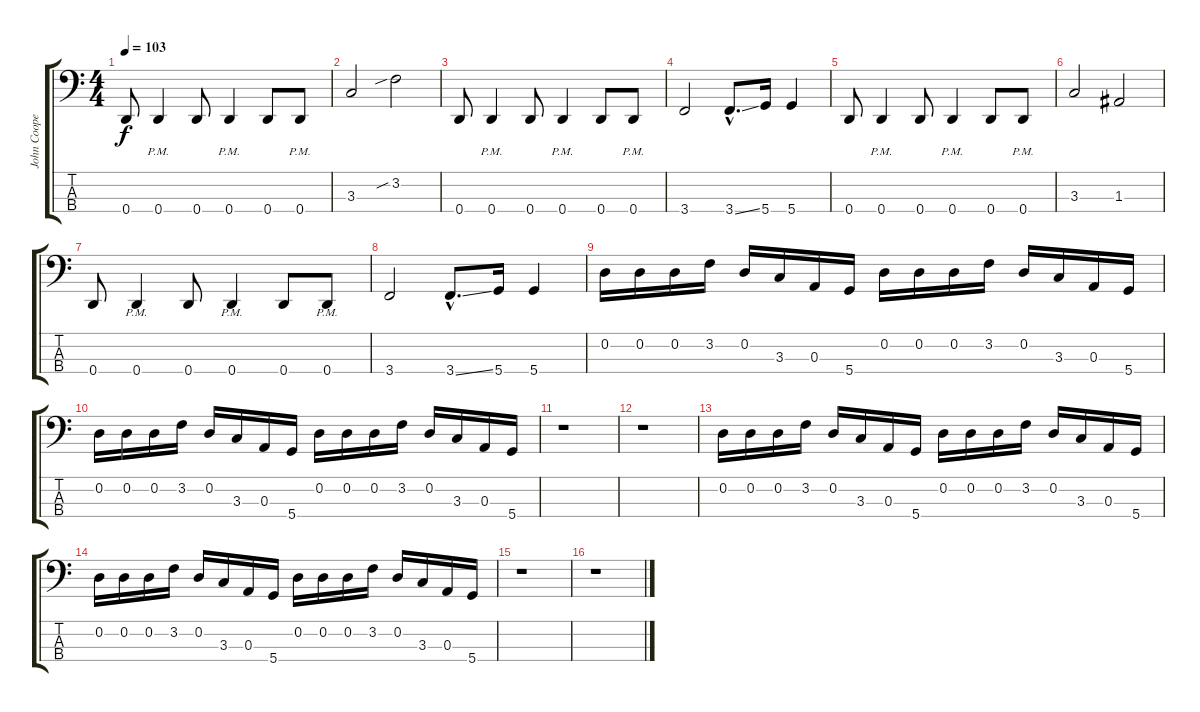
\track ("John Cooper - Bass" "John Coope") {instrument electricbassfinger}
\staff {score tabs}
\tuning (G2 D2 A1 D1) {hide}
\ts (4 4)
\tempo 103
\clef f4
\ks c
0.4.8{dy f} 0.4{pm}.4 0.4.8 0.4{pm}.4 0.4.8 0.4{pm}.8 |
3.3.2 3.2{sib}.2 |
0.4.8 0.4{pm}.4 0.4.8 0.4{pm}.4 0.4.8 0.4{pm}.8 |
3.4.2 3.4{ss hac}.8{d} 5.4.16 5.4.4 |
0.4.8 0.4{pm}.4 0.4.8 0.4{pm}.4 0.4.8 0.4{pm}.8 |
3.3.2 1.3.2 |
0.4.8 0.4{pm}.4 0.4.8 0.4{pm}.4 0.4.8 0.4{pm}.8 |
3.4.2 3.4{ss hac}.8{d} 5.4.16 5.4.4 |
0.2.16 0.2.16 0.2.16 3.2.16 0.2.16 3.3.16 0.3.16 5.4.16 0.2.16 0.2.16 0.2.16 3.2.16 0.2.16 3.3.16 0.3.16 5.4.16 |
0.2.16 0.2.16 0.2.16 3.2.16 0.2.16 3.3.16 0.3.16 5.4.16 0.2.16 0.2.16 0.2.16 3.2.16 0.2.16 3.3.16 0.3.16 5.4.16 |
r.1 |
r.1 |
0.2.16 0.2.16 0.2.16 3.2.16 0.2.16 3.3.16 0.3.16 5.4.16 0.2.16 0.2.16 0.2.16 3.2.16 0.2.16 3.3.16 0.3.16 5.4.16 |
0.2.16 0.2.16 0.2.16 3.2.16 0.2.16 3.3.16 0.3.16 5.4.16 0.2.16 0.2.16 0.2.16 3.2.16 0.2.16 3.3.16 0.3.16 5.4.16 |
r.1 |
r.1
